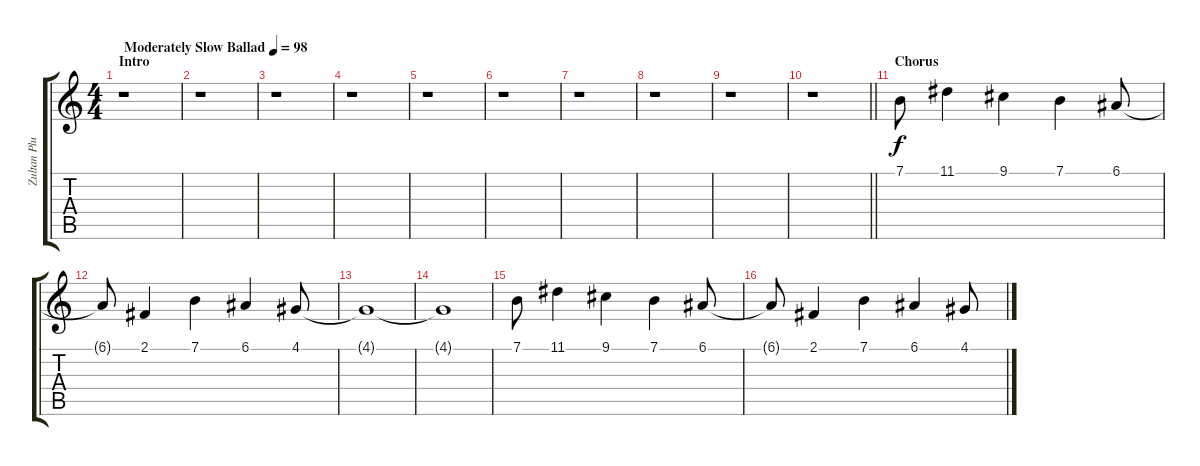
\track ("Zultan Pluto (Keyboard)" "Zultan Plu") {instrument electricpiano1}
\staff {score tabs}
\tuning (E4 B3 G3 D3 A2 E2) {hide}
\ts (4 4)
\section ("" "Intro")
\tempo (98 "Moderately Slow Ballad")
\clef g2
\ks c
r.1{dy f instrument electricpiano1} |
r.1 |
r.1 |
r.1 |
r.1 |
r.1 |
r.1 |
r.1 |
r.1 |
\barLineRight lightlight
r.1 |
\section ("" "Chorus")
7.1.8 11.1.4 9.1.4 7.1.4 6.1.8 |
6.1{t}.8 2.1.4 7.1.4 6.1.4 4.1.8 |
4.1{t}.1 |
4.1{t}.1 |
7.1.8 11.1.4 9.1.4 7.1.4 6.1.8 |
6.1{t}.8 2.1.4 7.1.4 6.1.4 4.1.8
